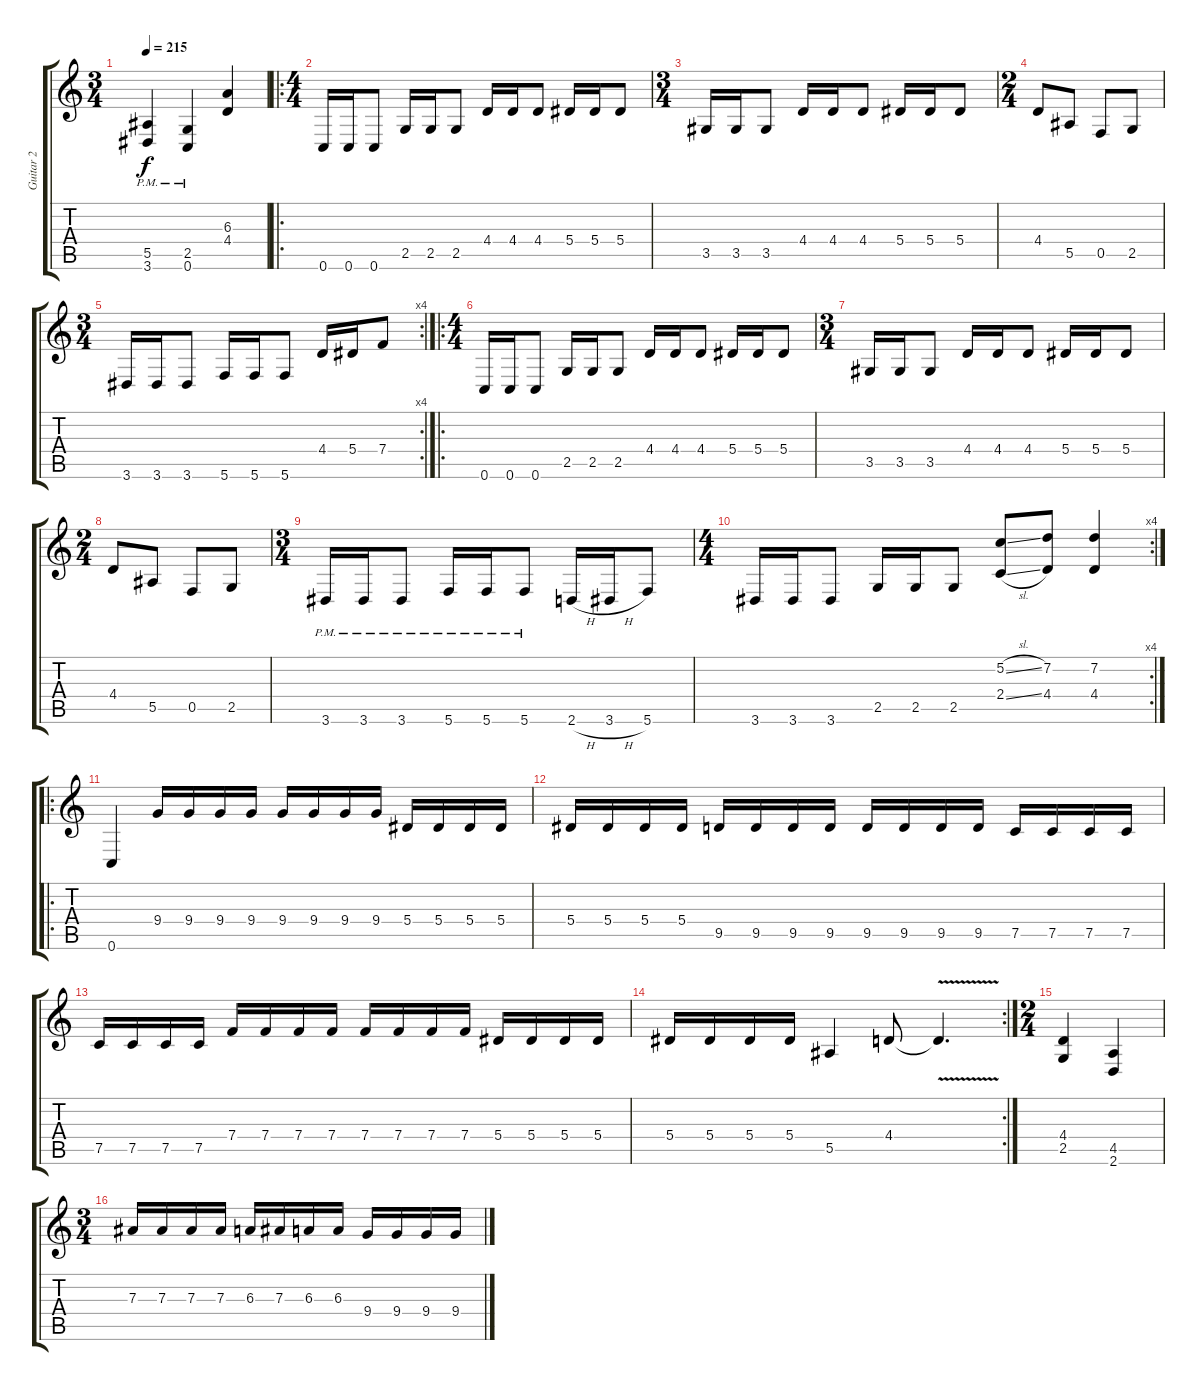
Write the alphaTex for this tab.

\track ("Guitar 2" "Guitar 2") {instrument distortionguitar}
\staff {score tabs}
\tuning (C4 G3 Eb3 Bb2 F2 C2) {hide}
\ts (3 4)
\tempo 215
\clef g2
\ks c
(5.5{pm} 3.6{pm}).4{dy f} (2.5{pm} 0.6{pm}).4 (6.3 4.4).4 |
\ro
\ts (4 4)
0.6.16 0.6.16 0.6.8 2.5.16 2.5.16 2.5.8 4.4.16 4.4.16 4.4.8 5.4.16 5.4.16 5.4.8 |
\ts (3 4)
3.5.16 3.5.16 3.5.8 4.4.16 4.4.16 4.4.8 5.4.16 5.4.16 5.4.8 |
\ts (2 4)
4.4.8 5.5.8 0.5.8 2.5.8 |
\rc 4
\ts (3 4)
3.6.16 3.6.16 3.6.8 5.6.16 5.6.16 5.6.8 4.4.16 5.4.16 7.4.8 |
\ro
\ts (4 4)
0.6.16 0.6.16 0.6.8 2.5.16 2.5.16 2.5.8 4.4.16 4.4.16 4.4.8 5.4.16 5.4.16 5.4.8 |
\ts (3 4)
3.5.16 3.5.16 3.5.8 4.4.16 4.4.16 4.4.8 5.4.16 5.4.16 5.4.8 |
\ts (2 4)
4.4.8 5.5.8 0.5.8 2.5.8 |
\ts (3 4)
3.6{pm}.16 3.6{pm}.16 3.6{pm}.8 5.6{pm}.16 5.6{pm}.16 5.6{pm}.8 2.6{h}.16 3.6{h}.16 5.6.8 |
\rc 4
\ts (4 4)
3.6.16 3.6.16 3.6.8 2.5.16 2.5.16 2.5.8 (5.2{sl} 2.4{sl}).8 (7.2 4.4).8 (7.2 4.4).4 |
\ro
0.6.4 9.4.16 9.4.16 9.4.16 9.4.16 9.4.16 9.4.16 9.4.16 9.4.16 5.4.16 5.4.16 5.4.16 5.4.16 |
5.4.16 5.4.16 5.4.16 5.4.16 9.5.16 9.5.16 9.5.16 9.5.16 9.5.16 9.5.16 9.5.16 9.5.16 7.5.16 7.5.16 7.5.16 7.5.16 |
7.5.16 7.5.16 7.5.16 7.5.16 7.4.16 7.4.16 7.4.16 7.4.16 7.4.16 7.4.16 7.4.16 7.4.16 5.4.16 5.4.16 5.4.16 5.4.16 |
\rc 2
5.4.16 5.4.16 5.4.16 5.4.16 5.5.4 4.4.8 4.4{v t}.4{d} |
\ts (2 4)
(4.4 2.5).4 (4.5 2.6).4 |
\ts (3 4)
7.3.16 7.3.16 7.3.16 7.3.16 6.3.16 7.3.16 6.3.16 6.3.16 9.4.16 9.4.16 9.4.16 9.4.16
